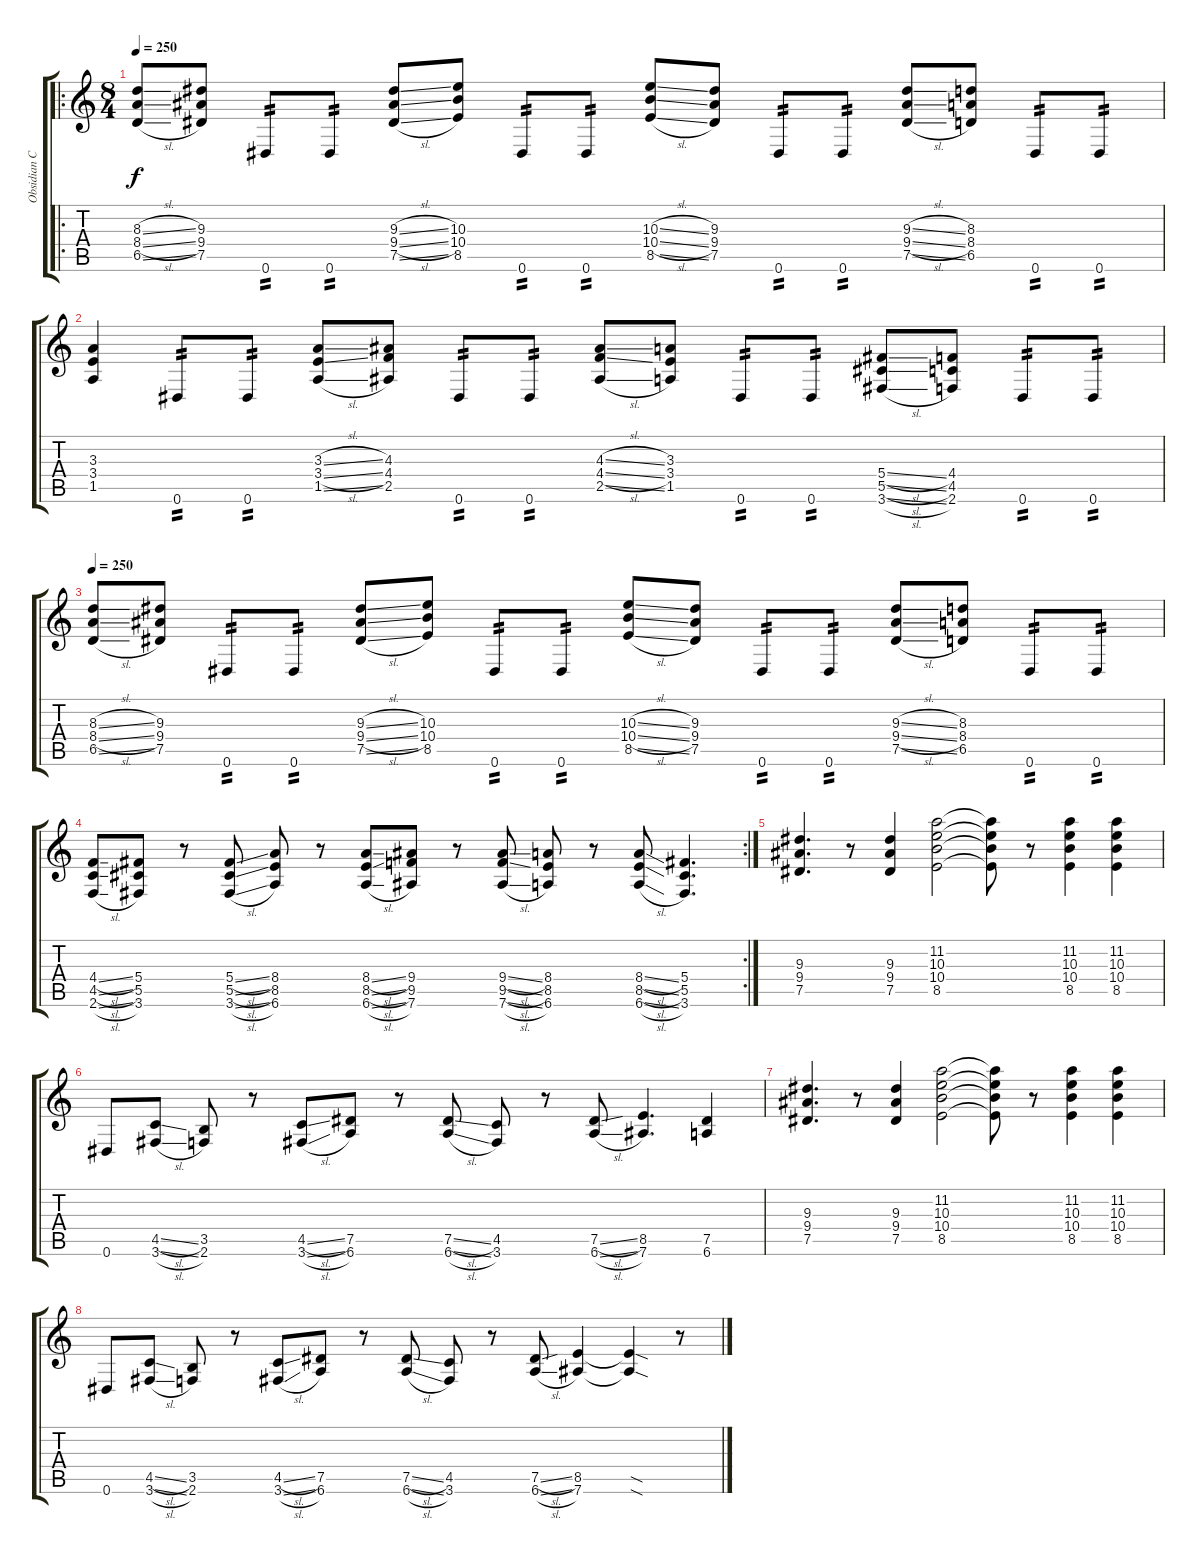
\track ("Obsidian C." "Obsidian C") {instrument distortionguitar}
\staff {score tabs}
\tuning (Eb4 Bb3 Gb3 Db3 Ab2 Eb2) {hide}
\ro
\ts (8 4)
\tempo 250
\clef g2
\ks c
(8.3{sl} 8.4{sl} 6.5{sl}).8{dy f} (9.3 9.4 7.5).8 0.6.8{tp 2} 0.6.8{tp 2} (9.3{sl} 9.4{sl} 7.5{sl}).8 (10.3 10.4 8.5).8 0.6.8{tp 2} 0.6.8{tp 2} (10.3{sl} 10.4{sl} 8.5{sl}).8 (9.3 9.4 7.5).8 0.6.8{tp 2} 0.6.8{tp 2} (9.3{sl} 9.4{sl} 7.5{sl}).8 (8.3 8.4 6.5).8 0.6.8{tp 2} 0.6.8{tp 2} |
(3.3 3.4 1.5).4 0.6.8{tp 2} 0.6.8{tp 2} (3.3{sl} 3.4{sl} 1.5{sl}).8 (4.3 4.4 2.5).8 0.6.8{tp 2} 0.6.8{tp 2} (4.3{sl} 4.4{sl} 2.5{sl}).8 (3.3 3.4 1.5).8 0.6.8{tp 2} 0.6.8{tp 2} (5.4{sl} 5.5{sl} 3.6{sl}).8 (4.4 4.5 2.6).8 0.6.8{tp 2} 0.6.8{tp 2} |
\tempo 250
(8.3{sl} 8.4{sl} 6.5{sl}).8 (9.3 9.4 7.5).8 0.6.8{tp 2} 0.6.8{tp 2} (9.3{sl} 9.4{sl} 7.5{sl}).8 (10.3 10.4 8.5).8 0.6.8{tp 2} 0.6.8{tp 2} (10.3{sl} 10.4{sl} 8.5{sl}).8 (9.3 9.4 7.5).8 0.6.8{tp 2} 0.6.8{tp 2} (9.3{sl} 9.4{sl} 7.5{sl}).8 (8.3 8.4 6.5).8 0.6.8{tp 2} 0.6.8{tp 2} |
\rc 2
(4.4{sl} 4.5{sl} 2.6{sl}).8 (5.4 5.5 3.6).8 r.8 (5.4{sl} 5.5{sl} 3.6{sl}).8 (8.4 8.5 6.6).8 r.8 (8.4{sl} 8.5{sl} 6.6{sl}).8 (9.4 9.5 7.6).8 r.8 (9.4{sl} 9.5{sl} 7.6{sl}).8 (8.4 8.5 6.6).8 r.8 (8.4{sl} 8.5{sl} 6.6{sl}).8 (5.4 5.5 3.6).4{d} |
(9.3 9.4 7.5).4{d} r.8 (9.3 9.4 7.5).4 (11.2 10.3 10.4 8.5).2 (11.2{t} 10.3{t} 10.4{t} 8.5{t}).8 r.8 (11.2 10.3 10.4 8.5).4 (11.2 10.3 10.4 8.5).4 |
0.6.8 (4.5{sl} 3.6{sl}).8 (3.5 2.6).8 r.8 (4.5{sl} 3.6{sl}).8 (7.5 6.6).8 r.8 (7.5{sl} 6.6{sl}).8 (4.5 3.6).8 r.8 (7.5{sl} 6.6{sl}).8 (8.5 7.6).4{d} (7.5 6.6).4 |
(9.3 9.4 7.5).4{d} r.8 (9.3 9.4 7.5).4 (11.2 10.3 10.4 8.5).2 (11.2{t} 10.3{t} 10.4{t} 8.5{t}).8 r.8 (11.2 10.3 10.4 8.5).4 (11.2 10.3 10.4 8.5).4 |
0.6.8 (4.5{sl} 3.6{sl}).8 (3.5 2.6).8 r.8 (4.5{sl} 3.6{sl}).8 (7.5 6.6).8 r.8 (7.5{sl} 6.6{sl}).8 (4.5 3.6).8 r.8 (7.5{sl} 6.6{sl}).8 (8.5 7.6).4 (8.5{sod t} 7.6{sod t}).4 r.8
